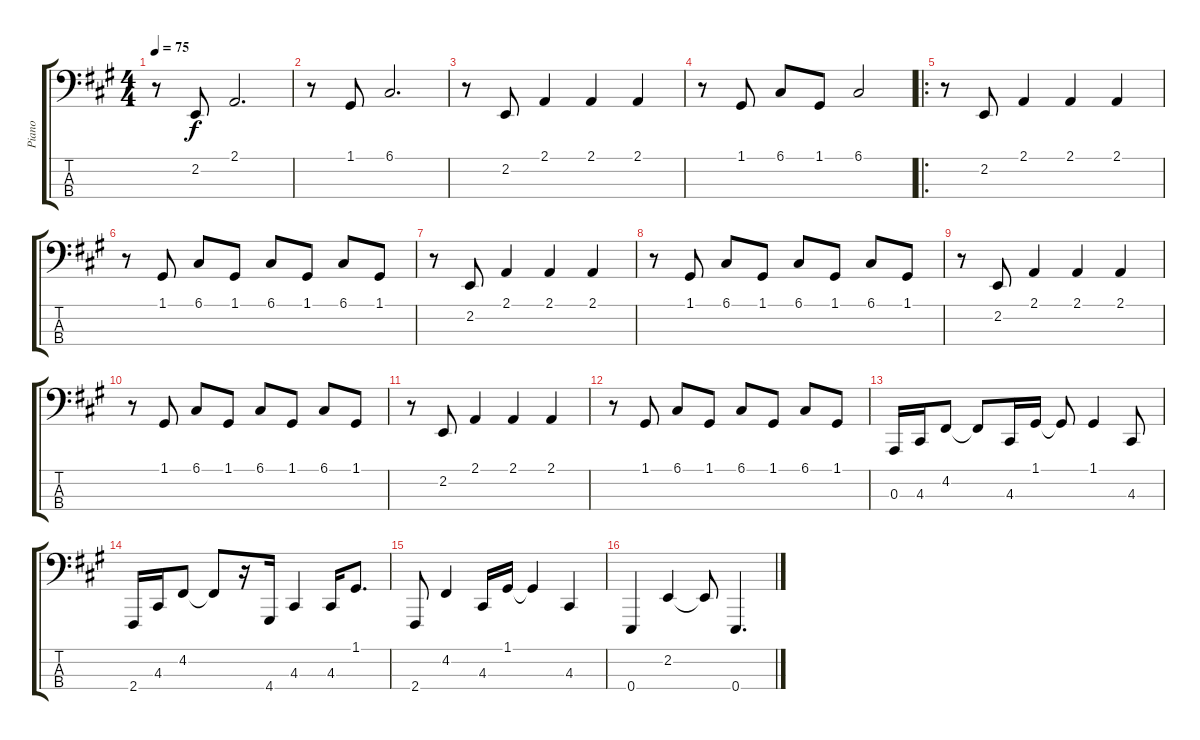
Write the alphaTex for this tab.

\track ("Piano " "Piano ") {instrument acousticgrandpiano}
\staff {score tabs}
\tuning (G2 D2 A1 E1) {hide}
\ts (4 4)
\tempo 75
\clef f4
\ks a
r.8{dy f instrument acousticgrandpiano} 2.2.8 2.1.2{d} |
r.8 1.1.8 6.1.2{d} |
r.8 2.2.8 2.1.4 2.1.4 2.1.4 |
r.8 1.1.8 6.1.8 1.1.8 6.1.2 |
\ro
r.8 2.2.8 2.1.4 2.1.4 2.1.4 |
r.8 1.1.8 6.1.8 1.1.8 6.1.8 1.1.8 6.1.8 1.1.8 |
r.8 2.2.8 2.1.4 2.1.4 2.1.4 |
r.8 1.1.8 6.1.8 1.1.8 6.1.8 1.1.8 6.1.8 1.1.8 |
r.8 2.2.8 2.1.4 2.1.4 2.1.4 |
r.8 1.1.8 6.1.8 1.1.8 6.1.8 1.1.8 6.1.8 1.1.8 |
r.8 2.2.8 2.1.4 2.1.4 2.1.4 |
r.8 1.1.8 6.1.8 1.1.8 6.1.8 1.1.8 6.1.8 1.1.8 |
0.3.16 4.3.16 4.2.8 4.2{t}.8 4.3.16 1.1.16 1.1{t}.8 1.1.4 4.3.8 |
2.4.16 4.3.16 4.2.8 4.2{t}.8 r.16 4.4.16 4.3.4 4.3.16 1.1.8{d} |
2.4.8 4.2.4 4.3.16 1.1.16 1.1{t}.4 4.3.4 |
0.4.4 2.2.4 2.2{t}.8 0.4.4{d}
